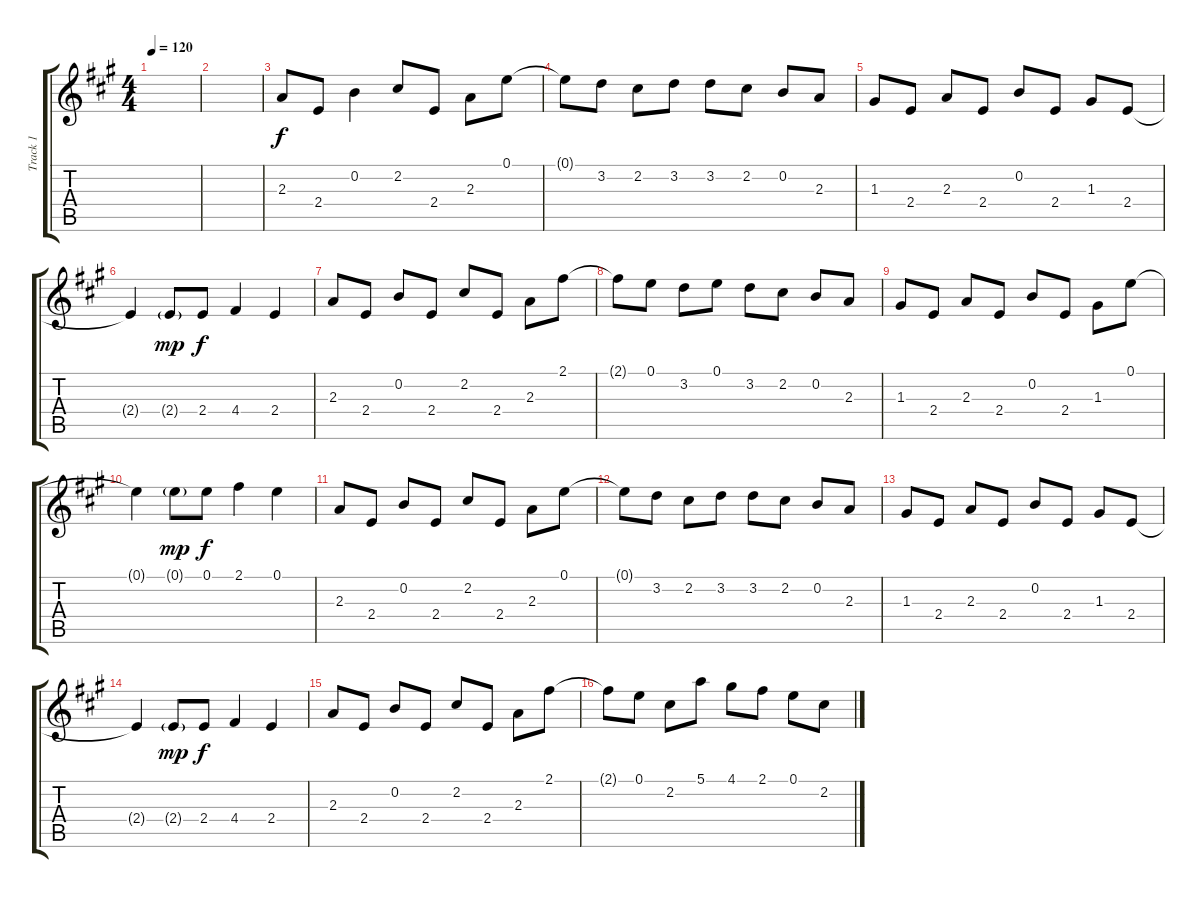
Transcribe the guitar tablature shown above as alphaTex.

\track ("Track 1" "Track 1") {instrument acousticguitarsteel}
\staff {score tabs}
\tuning (E4 B3 G3 D3 A2 E2) {hide}
\ts (4 4)
\tempo 120
\clef g2
\ks a
|
|
2.3.8 2.4.8 0.2.4 2.2.8 2.4.8 2.3.8 0.1.8 |
0.1{t}.8 3.2.8 2.2.8 3.2.8 3.2.8 2.2.8 0.2.8 2.3.8 |
1.3.8 2.4.8 2.3.8 2.4.8 0.2.8 2.4.8 1.3.8 2.4.8 |
2.4{t}.4 2.4{g}.8{dy mp} 2.4.8{dy f} 4.4.4 2.4.4 |
2.3.8 2.4.8 0.2.8 2.4.8 2.2.8 2.4.8 2.3.8 2.1.8 |
2.1{t}.8 0.1.8 3.2.8 0.1.8 3.2.8 2.2.8 0.2.8 2.3.8 |
1.3.8 2.4.8 2.3.8 2.4.8 0.2.8 2.4.8 1.3.8 0.1.8 |
0.1{t}.4 0.1{g}.8{dy mp} 0.1.8{dy f} 2.1.4 0.1.4 |
2.3.8 2.4.8 0.2.8 2.4.8 2.2.8 2.4.8 2.3.8 0.1.8 |
0.1{t}.8 3.2.8 2.2.8 3.2.8 3.2.8 2.2.8 0.2.8 2.3.8 |
1.3.8 2.4.8 2.3.8 2.4.8 0.2.8 2.4.8 1.3.8 2.4.8 |
2.4{t}.4 2.4{g}.8{dy mp} 2.4.8{dy f} 4.4.4 2.4.4 |
2.3.8 2.4.8 0.2.8 2.4.8 2.2.8 2.4.8 2.3.8 2.1.8 |
2.1{t}.8 0.1.8 2.2.8 5.1.8 4.1.8 2.1.8 0.1.8 2.2.8
